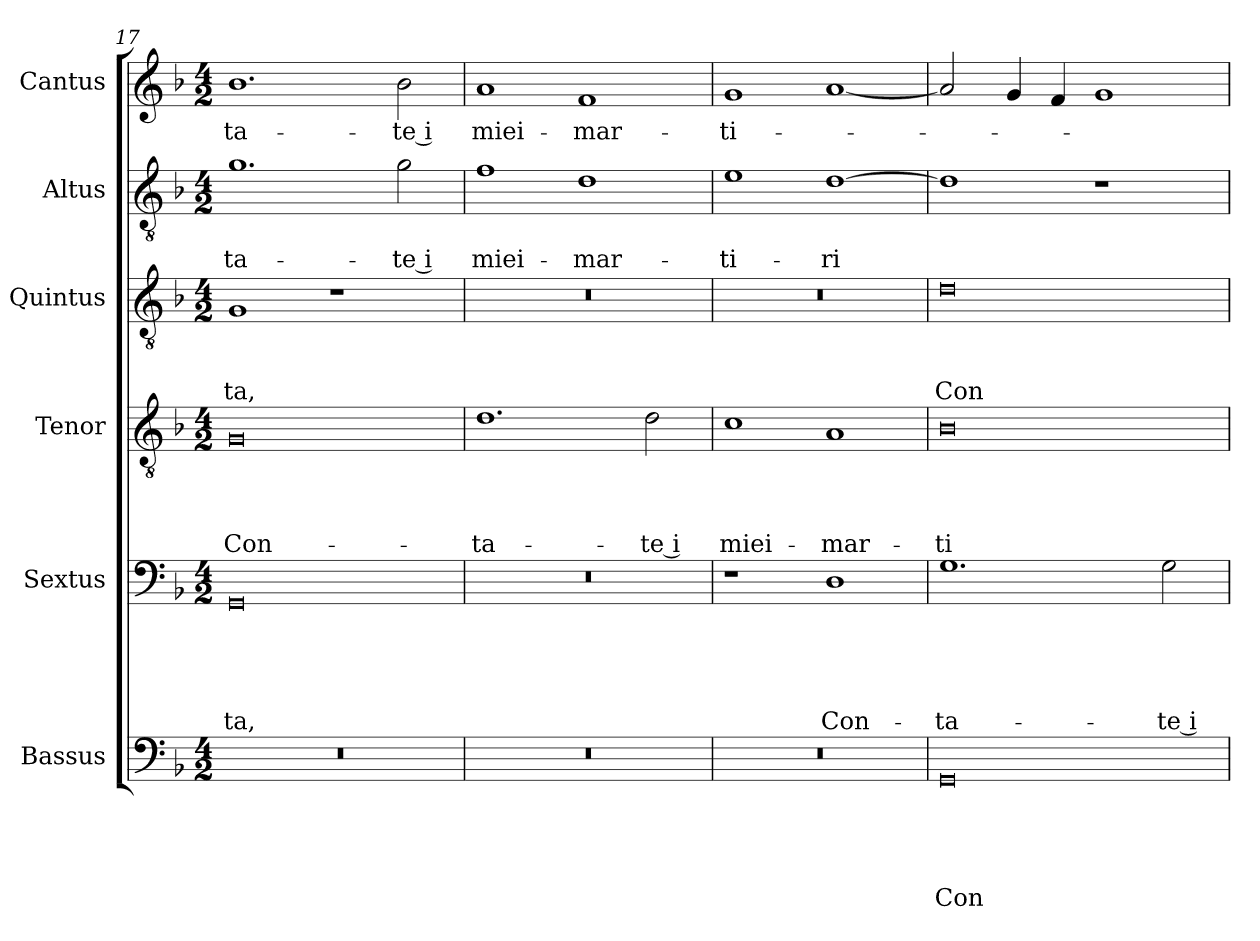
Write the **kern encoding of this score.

**kern	**text	**text	**text	**text	**text	**kern	**text	**text	**text	**text	**text	**kern	**text	**text	**text	**text	**kern	**text	**text	**text	**kern	**text	**text	**kern	**text
*part6	*part6	*part6	*part6	*part6	*part6	*part5	*part5	*part5	*part5	*part5	*part5	*part4	*part4	*part4	*part4	*part4	*part3	*part3	*part3	*part3	*part2	*part2	*part2	*part1	*part1
*staff6	*staff6	*staff6	*staff6	*staff6	*staff6	*staff5	*staff5	*staff5	*staff5	*staff5	*staff5	*staff4	*staff4	*staff4	*staff4	*staff4	*staff3	*staff3	*staff3	*staff3	*staff2	*staff2	*staff2	*staff1	*staff1
*I"Bassus	*	*	*	*	*	*I"Sextus	*	*	*	*	*	*I"Tenor	*	*	*	*	*I"Quintus	*	*	*	*I"Altus	*	*	*I"Cantus	*
*clefF4	*	*	*	*	*	*clefF4	*	*	*	*	*	*clefGv2	*	*	*	*	*clefGv2	*	*	*	*clefGv2	*	*	*clefG2	*
*k[b-]	*	*	*	*	*	*k[b-]	*	*	*	*	*	*k[b-]	*	*	*	*	*k[b-]	*	*	*	*k[b-]	*	*	*k[b-]	*
*M4/2	*	*	*	*	*	*M4/2	*	*	*	*	*	*M4/2	*	*	*	*	*M4/2	*	*	*	*M4/2	*	*	*M4/2	*
=17	=17	=17	=17	=17	=17	=17	=17	=17	=17	=17	=17	=17	=17	=17	=17	=17	=17	=17	=17	=17	=17	=17	=17	=17	=17
0r	.	.	.	.	.	0GG/	.	.	.	.	-ta,	0G/	.	.	.	Con-	1G/	.	.	-ta,	1.g\	.	-ta-	1.b-\	-ta-
.	.	.	.	.	.	.	.	.	.	.	.	.	.	.	.	.	1r	.	.	.	.	.	.	.	.
.	.	.	.	.	.	.	.	.	.	.	.	.	.	.	.	.	.	.	.	.	2g\	.	-te i	2b-\	-te i
=18	=18	=18	=18	=18	=18	=18	=18	=18	=18	=18	=18	=18	=18	=18	=18	=18	=18	=18	=18	=18	=18	=18	=18	=18	=18
0r	.	.	.	.	.	0r	.	.	.	.	.	1.d\	.	.	.	-ta-	0r	.	.	.	1f\	.	miei-	1a/	miei-
.	.	.	.	.	.	.	.	.	.	.	.	.	.	.	.	.	.	.	.	.	1d\	.	mar-	1f/	mar-
.	.	.	.	.	.	.	.	.	.	.	.	2d\	.	.	.	-te i	.	.	.	.	.	.	.	.	.
=19	=19	=19	=19	=19	=19	=19	=19	=19	=19	=19	=19	=19	=19	=19	=19	=19	=19	=19	=19	=19	=19	=19	=19	=19	=19
0r	.	.	.	.	.	1r	.	.	.	.	.	1c\	.	.	.	miei-	0r	.	.	.	1e\	.	-ti-	1g/	-ti-
.	.	.	.	.	.	1D\	.	.	.	.	Con-	1A/	.	.	.	mar-	.	.	.	.	[1d\	.	-ri	[1a/	.
=20	=20	=20	=20	=20	=20	=20	=20	=20	=20	=20	=20	=20	=20	=20	=20	=20	=20	=20	=20	=20	=20	=20	=20	=20	=20
0GG/	.	.	.	.	Con-	1.G\	.	.	.	.	-ta-	0B-\	.	.	.	-ti-	0d\	.	.	Con-	1d\]	.	.	2a/]	.
.	.	.	.	.	.	.	.	.	.	.	.	.	.	.	.	.	.	.	.	.	.	.	.	4g/	.
.	.	.	.	.	.	.	.	.	.	.	.	.	.	.	.	.	.	.	.	.	.	.	.	4f/	.
.	.	.	.	.	.	.	.	.	.	.	.	.	.	.	.	.	.	.	.	.	1r	.	.	1g/	.
.	.	.	.	.	.	2G\	.	.	.	.	-te i	.	.	.	.	.	.	.	.	.	.	.	.	.	.
=	=	=	=	=	=	=	=	=	=	=	=	=	=	=	=	=	=	=	=	=	=	=	=	=	=
*-	*-	*-	*-	*-	*-	*-	*-	*-	*-	*-	*-	*-	*-	*-	*-	*-	*-	*-	*-	*-	*-	*-	*-	*-	*-
